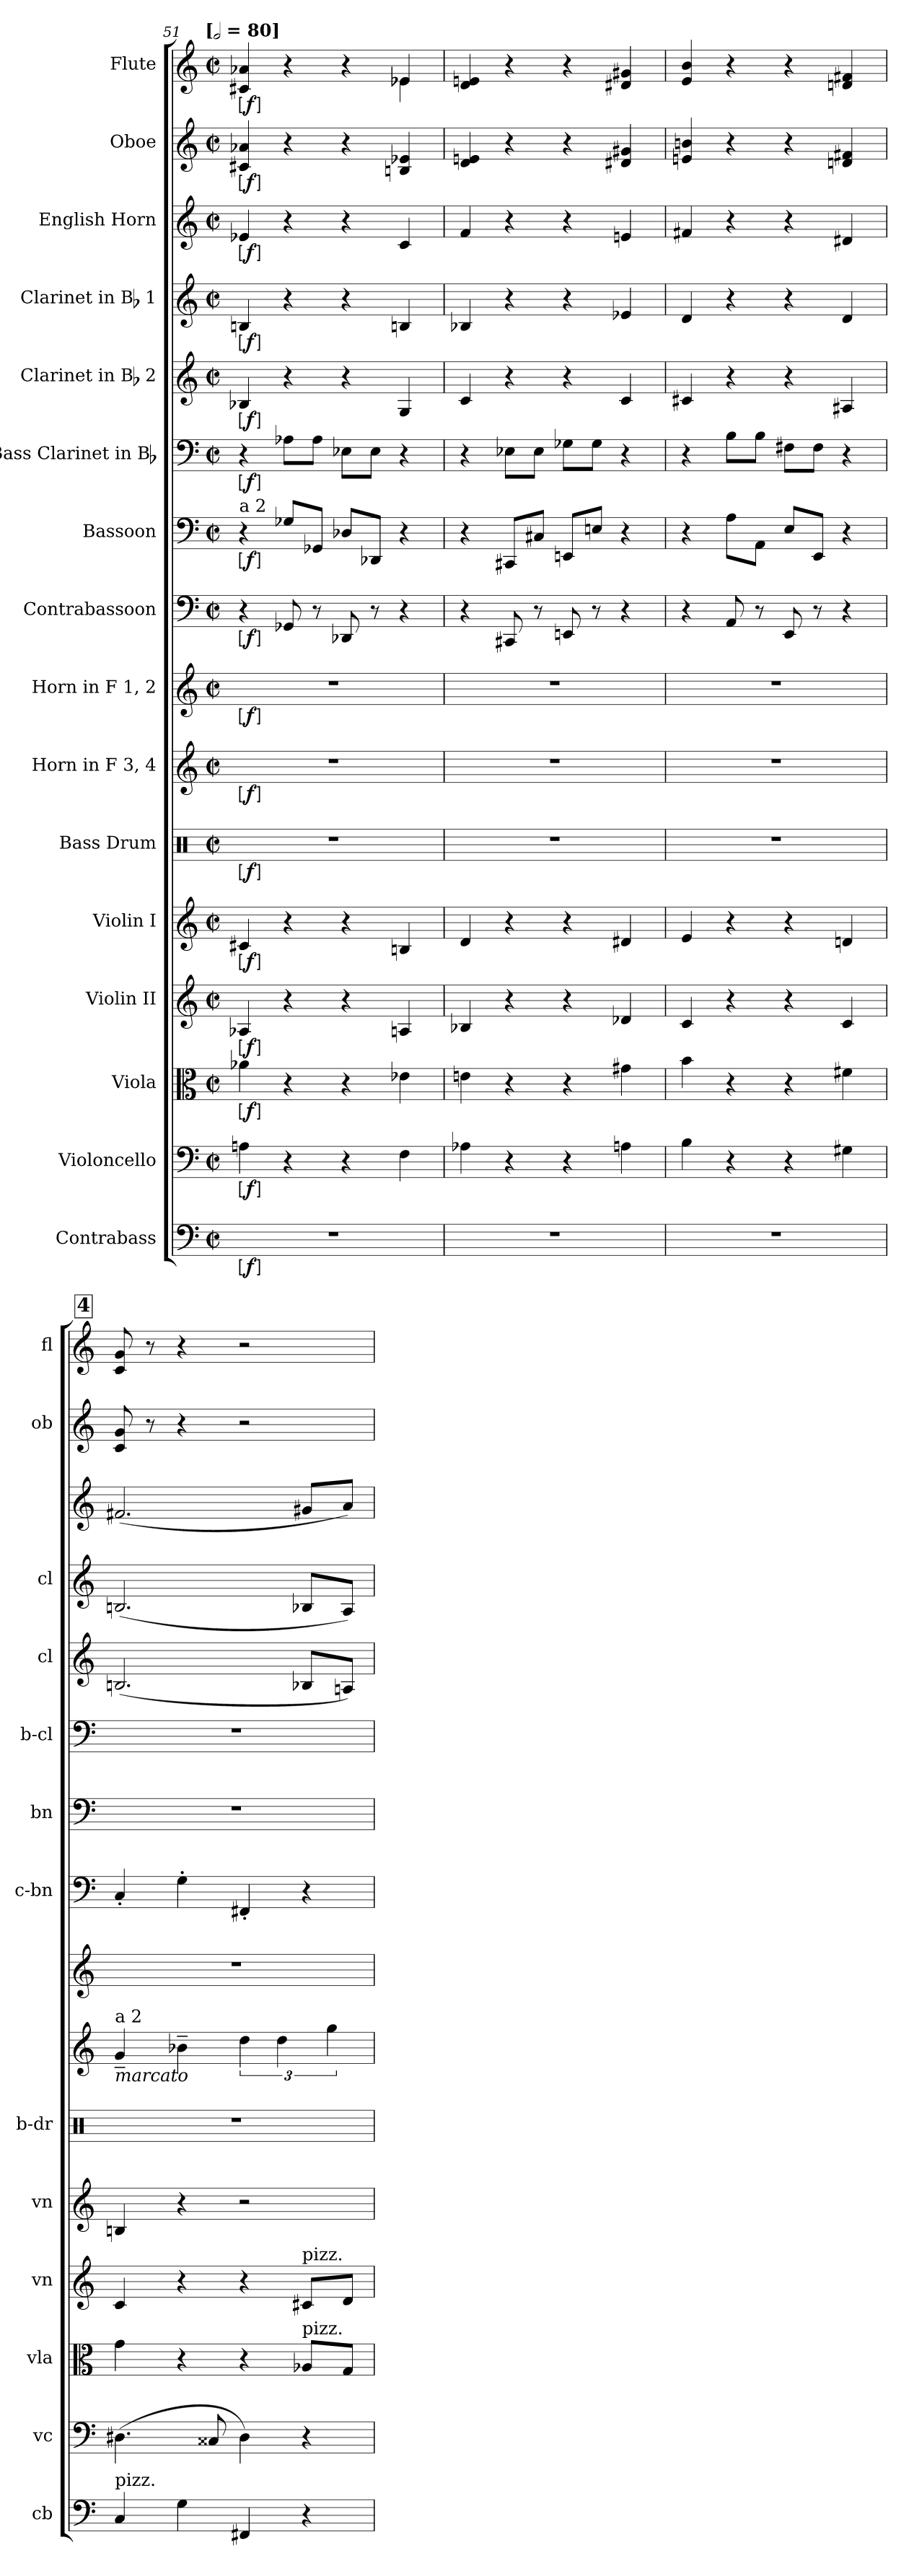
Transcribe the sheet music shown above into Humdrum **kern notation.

**kern	**dynam	**kern	**dynam	**kern	**dynam	**kern	**dynam	**kern	**dynam	**kern	**dynam	**kern	**dynam	**kern	**dynam	**kern	**dynam	**kern	**dynam	**kern	**dynam	**kern	**dynam	**kern	**dynam	**kern	**dynam	**kern	**dynam	**kern	**dynam
*part16	*part16	*part15	*part15	*part14	*part14	*part13	*part13	*part12	*part12	*part11	*part11	*part10	*part10	*part9	*part9	*part8	*part8	*part7	*part7	*part6	*part6	*part5	*part5	*part4	*part4	*part3	*part3	*part2	*part2	*part1	*part1
*staff16	*staff16	*staff15	*staff15	*staff14	*staff14	*staff13	*staff13	*staff12	*staff12	*staff11	*staff11	*staff10	*staff10	*staff9	*staff9	*staff8	*staff8	*staff7	*staff7	*staff6	*staff6	*staff5	*staff5	*staff4	*staff4	*staff3	*staff3	*staff2	*staff2	*staff1	*staff1
*I"Contrabass	*	*I"Violoncello	*	*I"Viola	*	*I"Violin II	*	*I"Violin I	*	*I"Bass Drum	*	*I"Horn in F 3, 4	*	*I"Horn in F 1, 2	*	*I"Contrabassoon	*	*I"Bassoon	*	*I"Bass Clarinet in Bb	*	*I"Clarinet in Bb 2	*	*I"Clarinet in Bb 1	*	*I"English Horn	*	*I"Oboe	*	*I"Flute	*
*I'cb	*	*I'vc	*	*I'vla	*	*I'vn	*	*I'vn	*	*I'b-dr	*	*	*	*	*	*I'c-bn	*	*I'bn	*	*I'b-cl	*	*I'cl	*	*I'cl	*	*	*	*I'ob	*	*I'fl	*
*clefF4	*	*clefF4	*	*clefC3	*	*clefG2	*	*clefG2	*	*clefX	*	*clefG2	*	*clefG2	*	*clefF4	*	*clefF4	*	*clefF4	*	*clefG2	*	*clefG2	*	*clefG2	*	*clefG2	*	*clefG2	*
*ITrd7c12	*	*	*	*	*	*	*	*	*	*	*	*ITrd4c7	*	*ITrd4c7	*	*ITrd7c12	*	*	*	*ITrd1c2	*	*ITrd1c2	*	*ITrd1c2	*	*ITrd4c7	*	*	*	*	*
*k[]	*	*k[]	*	*k[]	*	*k[]	*	*k[]	*	*k[]	*	*k[b-]	*	*k[b-]	*	*k[]	*	*k[]	*	*k[b-e-]	*	*k[b-e-]	*	*k[b-e-]	*	*k[b-]	*	*k[]	*	*k[]	*
!!LO:TX:omd:t=[[half] = 80]
*M2/2	*	*M2/2	*	*M2/2	*	*M2/2	*	*M2/2	*	*M2/2	*	*M2/2	*	*M2/2	*	*M2/2	*	*M2/2	*	*M2/2	*	*M2/2	*	*M2/2	*	*M2/2	*	*M2/2	*	*M2/2	*
*met(c|)	*	*met(c|)	*	*met(c|)	*	*met(c|)	*	*met(c|)	*	*met(c|)	*	*met(c|)	*	*met(c|)	*	*met(c|)	*	*met(c|)	*	*met(c|)	*	*met(c|)	*	*met(c|)	*	*met(c|)	*	*met(c|)	*	*met(c|)	*
*MM160	*	*MM160	*	*MM160	*	*MM160	*	*MM160	*	*MM160	*	*MM160	*	*MM160	*	*MM160	*	*MM160	*	*MM160	*	*MM160	*	*MM160	*	*MM160	*	*MM160	*	*MM160	*
=51	=51	=51	=51	=51	=51	=51	=51	=51	=51	=51	=51	=51	=51	=51	=51	=51	=51	=51	=51	=51	=51	=51	=51	=51	=51	=51	=51	=51	=51	=51	=51
*	*	*	*	*	*	*	*	*	*	*	*	*	*	*	*	*	*	*	*	*	*	*	*	*	*	*	*	*	*	*^	*
!	!	!	!	!	!	!	!	!	!	!	!	!	!	!	!	!	!	!LO:TX:a:t=a 2	!	!	!	!	!	!	!	!	!	!	!	!	!	!
!	!LO:DY:ed=brack	!	!LO:DY:ed=brack	!	!LO:DY:ed=brack	!	!LO:DY:ed=brack	!	!LO:DY:ed=brack	!	!LO:DY:ed=brack	!	!LO:DY:ed=brack	!	!LO:DY:ed=brack	!	!LO:DY:ed=brack	!	!LO:DY:ed=brack	!	!LO:DY:ed=brack	!	!LO:DY:ed=brack	!	!LO:DY:ed=brack	!	!LO:DY:ed=brack	!	!LO:DY:ed=brack	!	!	!LO:DY:ed=brack
1r	f	4An	f	4a-X	f	4A-X	f	4c#X	f	1r	f	1r	f	1r	f	4r	f	4r	f	4r	f	4A-X	f	4An	f	4A-X	f	4c#X 4a-X	f	4c#X 4a-X	2ryy	f
.	.	4r	.	4r	.	4r	.	4r	.	.	.	.	.	.	.	8GGG-X	.	8G-XL	.	8G-XL	.	4r	.	4r	.	4r	.	4r	.	4r	.	.
.	.	.	.	.	.	.	.	.	.	.	.	.	.	.	.	8r	.	8GG-XJ	.	8G-J	.	.	.	.	.	.	.	.	.	.	.	.
.	.	4r	.	4r	.	4r	.	4r	.	.	.	.	.	.	.	8DDD-X	.	8D-XL	.	8D-XL	.	4r	.	4r	.	4r	.	4r	.	4r	4ryy	.
.	.	.	.	.	.	.	.	.	.	.	.	.	.	.	.	8r	.	8DD-XJ	.	8D-J	.	.	.	.	.	.	.	.	.	.	.	.
.	.	4F	.	4e-X	.	4An	.	4Bn	.	.	.	.	.	.	.	4r	.	4r	.	4r	.	4F	.	4An	.	4F	.	4Bn 4e-X	.	4e-X	4e-X	.
*	*	*	*	*	*	*	*	*	*	*	*	*	*	*	*	*	*	*	*	*	*	*	*	*	*	*	*	*	*	*v	*v	*
=52	=52	=52	=52	=52	=52	=52	=52	=52	=52	=52	=52	=52	=52	=52	=52	=52	=52	=52	=52	=52	=52	=52	=52	=52	=52	=52	=52	=52	=52	=52	=52
1r	.	4A-X	.	4en	.	4B-X	.	4d	.	1r	.	1r	.	1r	.	4r	.	4r	.	4r	.	4B-	.	4A-X	.	4B-	.	4d 4en	.	4d 4en	.
.	.	4r	.	4r	.	4r	.	4r	.	.	.	.	.	.	.	8CCC#X	.	8CC#XL	.	8D-XL	.	4r	.	4r	.	4r	.	4r	.	4r	.
.	.	.	.	.	.	.	.	.	.	.	.	.	.	.	.	8r	.	8C#XJ	.	8D-J	.	.	.	.	.	.	.	.	.	.	.
.	.	4r	.	4r	.	4r	.	4r	.	.	.	.	.	.	.	8EEEn	.	8EEnL	.	8F-XL	.	4r	.	4r	.	4r	.	4r	.	4r	.
.	.	.	.	.	.	.	.	.	.	.	.	.	.	.	.	8r	.	8EnJ	.	8F-J	.	.	.	.	.	.	.	.	.	.	.
.	.	4An	.	4g#X	.	4d-X	.	4d#X	.	.	.	.	.	.	.	4r	.	4r	.	4r	.	4B-	.	4d-X	.	4An	.	4d#X 4g#X	.	4d#X 4g#X	.
=53	=53	=53	=53	=53	=53	=53	=53	=53	=53	=53	=53	=53	=53	=53	=53	=53	=53	=53	=53	=53	=53	=53	=53	=53	=53	=53	=53	=53	=53	=53	=53
1r	.	4B	.	4b	.	4c	.	4e	.	1r	.	1r	.	1r	.	4r	.	4r	.	4r	.	4Bn	.	4c	.	4Bn	.	4en 4bn	.	4e 4b	.
.	.	4r	.	4r	.	4r	.	4r	.	.	.	.	.	.	.	8AAA	.	8AL	.	8AL	.	4r	.	4r	.	4r	.	4r	.	4r	.
.	.	.	.	.	.	.	.	.	.	.	.	.	.	.	.	8r	.	8AAJ	.	8AJ	.	.	.	.	.	.	.	.	.	.	.
.	.	4r	.	4r	.	4r	.	4r	.	.	.	.	.	.	.	8EEE	.	8EL	.	8EnL	.	4r	.	4r	.	4r	.	4r	.	4r	.
.	.	.	.	.	.	.	.	.	.	.	.	.	.	.	.	8r	.	8EEJ	.	8EJ	.	.	.	.	.	.	.	.	.	.	.
.	.	4G#X	.	4f#X	.	4c	.	4dn	.	.	.	.	.	.	.	4r	.	4r	.	4r	.	4G#X	.	4c	.	4G#X	.	4dn 4f#X	.	4dn 4f#X	.
!!LO:REH:place=s1:a:B:t=4
=54	=54	=54	=54	=54	=54	=54	=54	=54	=54	=54	=54	=54	=54	=54	=54	=54	=54	=54	=54	=54	=54	=54	=54	=54	=54	=54	=54	=54	=54	=54	=54
!	!	!	!	!	!	!	!	!	!	!	!	!LO:TX:b:i:t=marcato	!	!	!	!	!	!	!	!	!	!	!	!	!	!	!	!	!	!	!
!	!	!	!	!	!	!	!	!	!	!	!	!LO:TX:a:t=a 2	!	!	!	!	!	!	!	!	!	!	!	!	!	!	!	!	!	!	!
!LO:TX:a:t=pizz.	!	!	!	!	!	!	!	!	!	!	!	!	!	!	!	!	!	!	!	!	!	!	!	!	!	!	!	!	!	!	!
4CC	.	(4.D#X	.	4g	.	4c	.	4Bn	.	1r	.	4c~	.	1r	.	4CC'	.	1r	.	1r	.	(2.An	.	(2.An	.	(2.Bn	.	8c 8g	.	8c 8g	.
.	.	.	.	.	.	.	.	.	.	.	.	.	.	.	.	.	.	.	.	.	.	.	.	.	.	.	.	8r	.	8r	.
4GG	.	.	.	4r	.	4r	.	4r	.	.	.	4e-X~	.	.	.	4GG'	.	.	.	.	.	.	.	.	.	.	.	4r	.	4r	.
.	.	8C##X	.	.	.	.	.	.	.	.	.	.	.	.	.	.	.	.	.	.	.	.	.	.	.	.	.	.	.	.	.
4FFF#X	.	4D#)	.	4r	.	4r	.	2r	.	.	.	6g	.	.	.	4FFF#X'	.	.	.	.	.	.	.	.	.	.	.	2r	.	2r	.
.	.	.	.	.	.	.	.	.	.	.	.	6g	.	.	.	.	.	.	.	.	.	.	.	.	.	.	.	.	.	.	.
!	!	!	!	!	!	!LO:TX:a:t=pizz.	!	!	!	!	!	!	!	!	!	!	!	!	!	!	!	!	!	!	!	!	!	!	!	!	!
!	!	!	!	!LO:TX:a:t=pizz.	!	!	!	!	!	!	!	!	!	!	!	!	!	!	!	!	!	!	!	!	!	!	!	!	!	!	!
4r	.	4r	.	8A-XL	.	8c#XL	.	.	.	.	.	.	.	.	.	4r	.	.	.	.	.	8A-XL	.	8A-XL	.	8c#XL	.	.	.	.	.
.	.	.	.	.	.	.	.	.	.	.	.	6cc	.	.	.	.	.	.	.	.	.	.	.	.	.	.	.	.	.	.	.
.	.	.	.	8GJ	.	8dJ	.	.	.	.	.	.	.	.	.	.	.	.	.	.	.	8GnJ)	.	8GJ)	.	8dJ)	.	.	.	.	.
=	=	=	=	=	=	=	=	=	=	=	=	=	=	=	=	=	=	=	=	=	=	=	=	=	=	=	=	=	=	=	=
*-	*-	*-	*-	*-	*-	*-	*-	*-	*-	*-	*-	*-	*-	*-	*-	*-	*-	*-	*-	*-	*-	*-	*-	*-	*-	*-	*-	*-	*-	*-	*-
